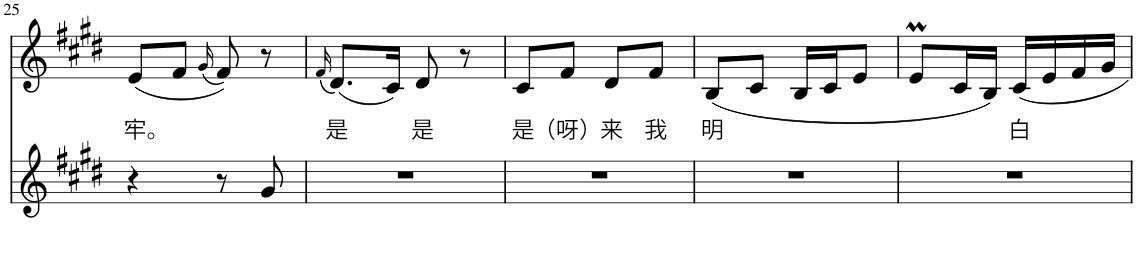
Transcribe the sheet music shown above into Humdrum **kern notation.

**kern	**kern	**text
*part2	*part1	*part1
*staff2	*staff1	*staff1
*I"Piano	*I"Piano	*
*I'Pno	*I'Pno	*
!!LO:PB:g=z
*clefG2	*clefG2	*
*k[f#c#g#d#]	*k[f#c#g#d#]	*
*M2/4	*M2/4	*
=25	=25	=25
!	!	!LO:LY:b
4r	(8e/L	牢。
.	8f#/J	.
.	(16qg#/	.
8r	8f#/))	.
8g#/	8r	.
=26	=26	=26
.	(16qf#/	.
!	!	!LO:LY:b
2r	(8.d#/L)	是
.	16c#/Jk)	.
!	!	!LO:LY:b
.	8d#/	是
.	8r	.
=27	=27	=27
!	!	!LO:LY:b
2r	8c#/L	是
!	!	!LO:LY:b
.	8f#/J	（呀）
!	!	!LO:LY:b
.	8d#/L	来
!	!	!LO:LY:b
.	8f#/J	我
=28	=28	=28
!	!	!LO:LY:b
2r	(8B/L	明
.	8c#/J	.
.	16B/LL	.
.	16c#/J	.
.	8e/J	.
=29	=29	=29
2r	8eM/L	.
.	16c#/L	.
.	16B/JJ)	.
!	!	!LO:LY:b
.	16c#/LL	白
.	16e/	.
.	16f#/	.
.	16g#/JJ	.
=	=	=
*-	*-	*-
